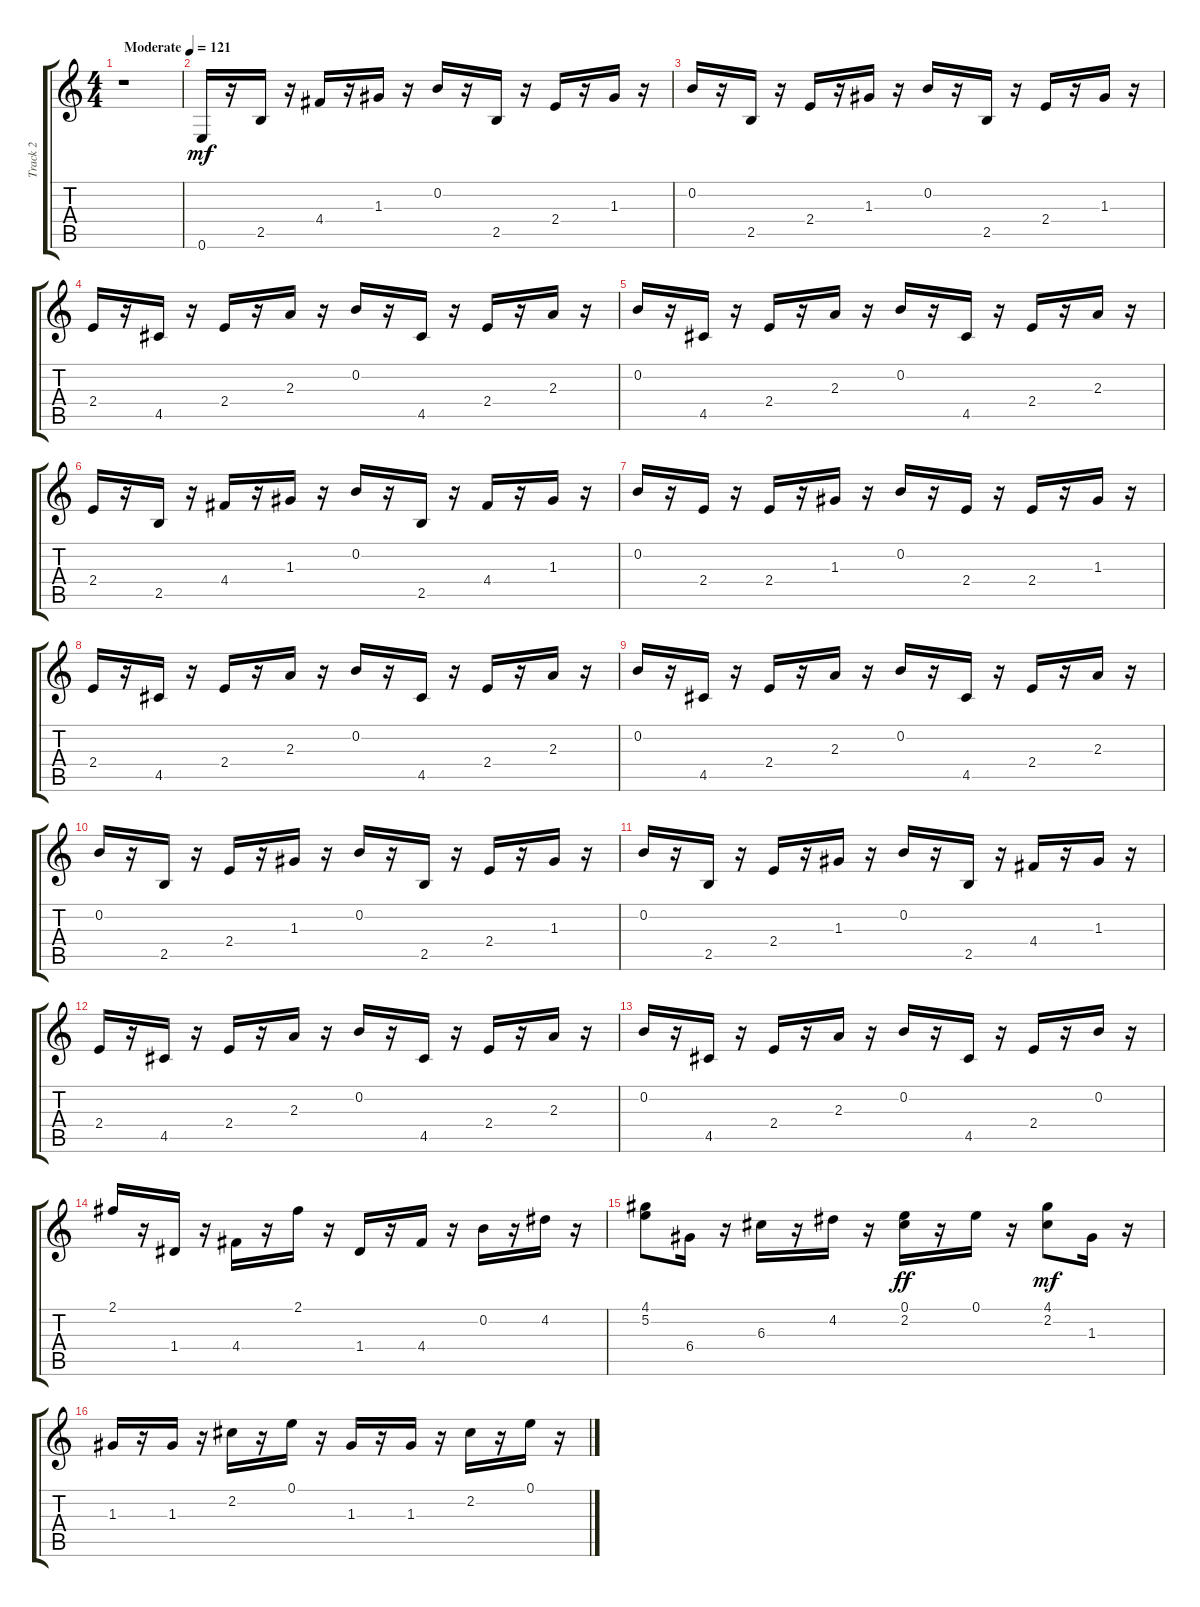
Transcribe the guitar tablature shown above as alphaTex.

\track ("Track 2" "Track 2") {instrument acousticguitarnylon}
\staff {score tabs}
\tuning (E4 B3 G3 D3 A2 E2) {hide}
\ts (4 4)
\tempo (121 "Moderate")
\clef g2
\ks c
r.1{dy mf instrument acousticguitarnylon} |
0.6.16 r.16 2.5.16 r.16 4.4.16 r.16 1.3.16 r.16 0.2.16 r.16 2.5.16 r.16 2.4.16 r.16 1.3.16 r.16 |
0.2.16 r.16 2.5.16 r.16 2.4.16 r.16 1.3.16 r.16 0.2.16 r.16 2.5.16 r.16 2.4.16 r.16 1.3.16 r.16 |
2.4.16 r.16 4.5.16 r.16 2.4.16 r.16 2.3.16 r.16 0.2.16 r.16 4.5.16 r.16 2.4.16 r.16 2.3.16 r.16 |
0.2.16 r.16 4.5.16 r.16 2.4.16 r.16 2.3.16 r.16 0.2.16 r.16 4.5.16 r.16 2.4.16 r.16 2.3.16 r.16 |
2.4.16 r.16 2.5.16 r.16 4.4.16 r.16 1.3.16 r.16 0.2.16 r.16 2.5.16 r.16 4.4.16 r.16 1.3.16 r.16 |
0.2.16 r.16 2.4.16 r.16 2.4.16 r.16 1.3.16 r.16 0.2.16 r.16 2.4.16 r.16 2.4.16 r.16 1.3.16 r.16 |
2.4.16 r.16 4.5.16 r.16 2.4.16 r.16 2.3.16 r.16 0.2.16 r.16 4.5.16 r.16 2.4.16 r.16 2.3.16 r.16 |
0.2.16 r.16 4.5.16 r.16 2.4.16 r.16 2.3.16 r.16 0.2.16 r.16 4.5.16 r.16 2.4.16 r.16 2.3.16 r.16 |
0.2.16 r.16 2.5.16 r.16 2.4.16 r.16 1.3.16 r.16 0.2.16 r.16 2.5.16 r.16 2.4.16 r.16 1.3.16 r.16 |
0.2.16 r.16 2.5.16 r.16 2.4.16 r.16 1.3.16 r.16 0.2.16 r.16 2.5.16 r.16 4.4.16 r.16 1.3.16 r.16 |
2.4.16 r.16 4.5.16 r.16 2.4.16 r.16 2.3.16 r.16 0.2.16 r.16 4.5.16 r.16 2.4.16 r.16 2.3.16 r.16 |
0.2.16 r.16 4.5.16 r.16 2.4.16 r.16 2.3.16 r.16 0.2.16 r.16 4.5.16 r.16 2.4.16 r.16 0.2.16 r.16 |
2.1.16 r.16 1.4.16 r.16 4.4.16 r.16 2.1.16 r.16 1.4.16 r.16 4.4.16 r.16 0.2.16 r.16 4.2.16 r.16 |
(4.1 5.2).8 6.4.16 r.16 6.3.16 r.16 4.2.16 r.16 (0.1 2.2).16{dy ff} r.16 0.1.16 r.16 (4.1 2.2).8{dy mf} 1.3.16 r.16 |
1.3.16 r.16 1.3.16 r.16 2.2.16 r.16 0.1.16 r.16 1.3.16 r.16 1.3.16 r.16 2.2.16 r.16 0.1.16 r.16
